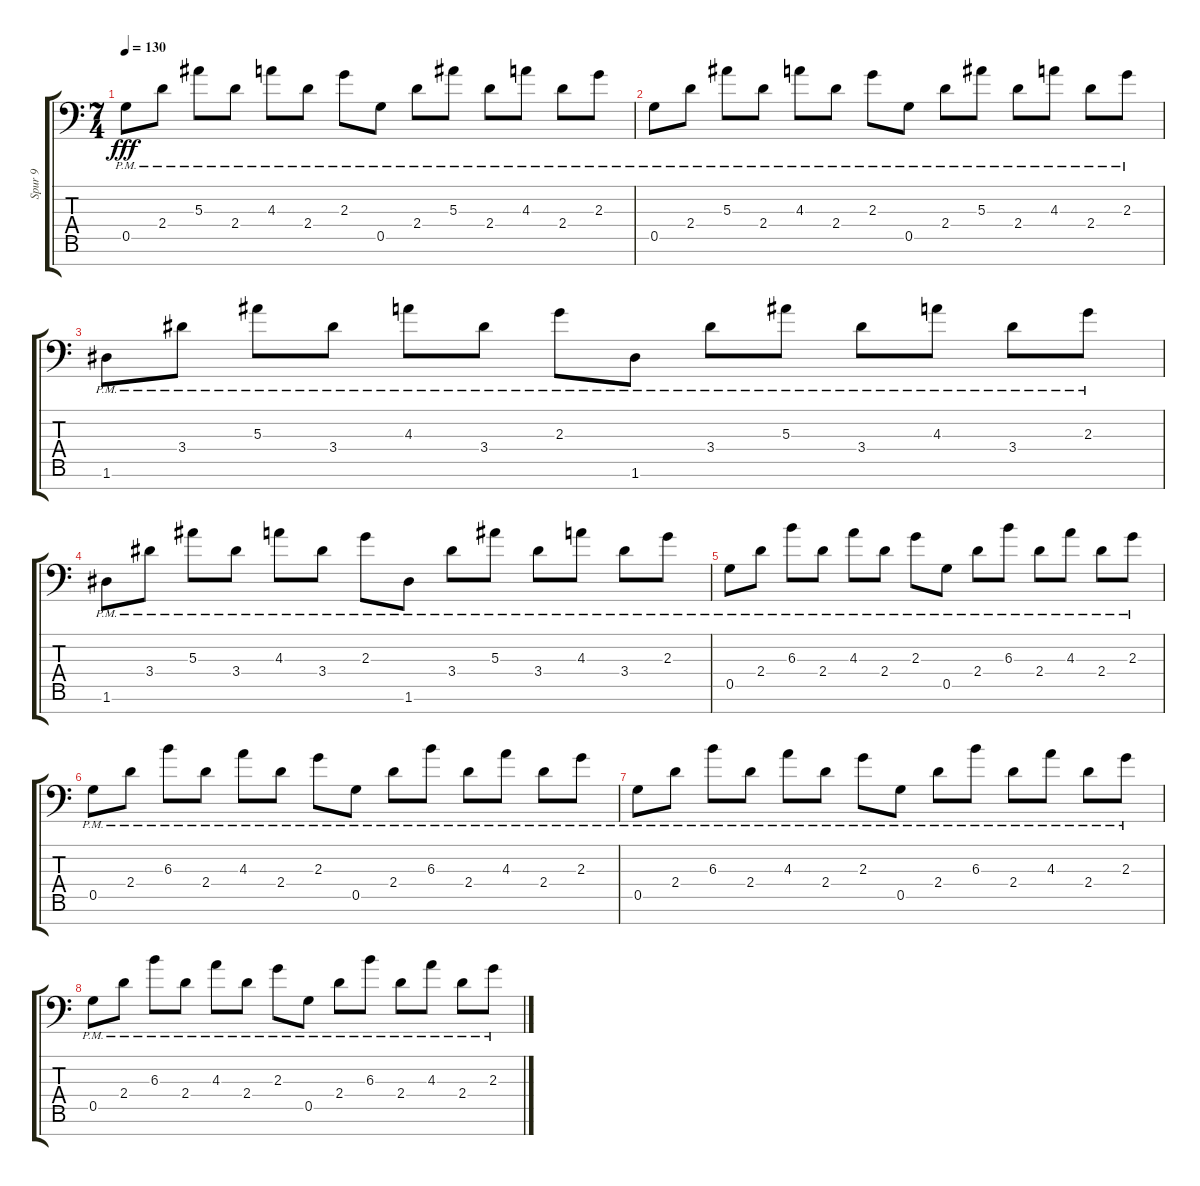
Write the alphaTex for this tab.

\track ("Spur 9" "Spur 9") {instrument electricguitarjazz}
\staff {score tabs}
\tuning (D4 A3 F3 C3 G2 D2 G1) {hide}
\ts (7 4)
\tempo 130
\clef f4
\ks c
0.5{pm}.8{dy fff} 2.4{pm}.8 5.3{pm}.8 2.4{pm}.8 4.3{pm}.8 2.4{pm}.8 2.3{pm}.8 0.5{pm}.8 2.4{pm}.8 5.3{pm}.8 2.4{pm}.8 4.3{pm}.8 2.4{pm}.8 2.3{pm}.8 |
0.5{pm}.8 2.4{pm}.8 5.3{pm}.8 2.4{pm}.8 4.3{pm}.8 2.4{pm}.8 2.3{pm}.8 0.5{pm}.8 2.4{pm}.8 5.3{pm}.8 2.4{pm}.8 4.3{pm}.8 2.4{pm}.8 2.3{pm}.8 |
1.6{pm}.8 3.4{pm}.8 5.3{pm}.8 3.4{pm}.8 4.3{pm}.8 3.4{pm}.8 2.3{pm}.8 1.6{pm}.8 3.4{pm}.8 5.3{pm}.8 3.4{pm}.8 4.3{pm}.8 3.4{pm}.8 2.3{pm}.8 |
1.6{pm}.8 3.4{pm}.8 5.3{pm}.8 3.4{pm}.8 4.3{pm}.8 3.4{pm}.8 2.3{pm}.8 1.6{pm}.8 3.4{pm}.8 5.3{pm}.8 3.4{pm}.8 4.3{pm}.8 3.4{pm}.8 2.3{pm}.8 |
0.5{pm}.8 2.4{pm}.8 6.3{pm}.8 2.4{pm}.8 4.3{pm}.8 2.4{pm}.8 2.3{pm}.8 0.5{pm}.8 2.4{pm}.8 6.3{pm}.8 2.4{pm}.8 4.3{pm}.8 2.4{pm}.8 2.3{pm}.8 |
0.5{pm}.8 2.4{pm}.8 6.3{pm}.8 2.4{pm}.8 4.3{pm}.8 2.4{pm}.8 2.3{pm}.8 0.5{pm}.8 2.4{pm}.8 6.3{pm}.8 2.4{pm}.8 4.3{pm}.8 2.4{pm}.8 2.3{pm}.8 |
0.5{pm}.8 2.4{pm}.8 6.3{pm}.8 2.4{pm}.8 4.3{pm}.8 2.4{pm}.8 2.3{pm}.8 0.5{pm}.8 2.4{pm}.8 6.3{pm}.8 2.4{pm}.8 4.3{pm}.8 2.4{pm}.8 2.3{pm}.8 |
0.5{pm}.8 2.4{pm}.8 6.3{pm}.8 2.4{pm}.8 4.3{pm}.8 2.4{pm}.8 2.3{pm}.8 0.5{pm}.8 2.4{pm}.8 6.3{pm}.8 2.4{pm}.8 4.3{pm}.8 2.4{pm}.8 2.3{pm}.8
